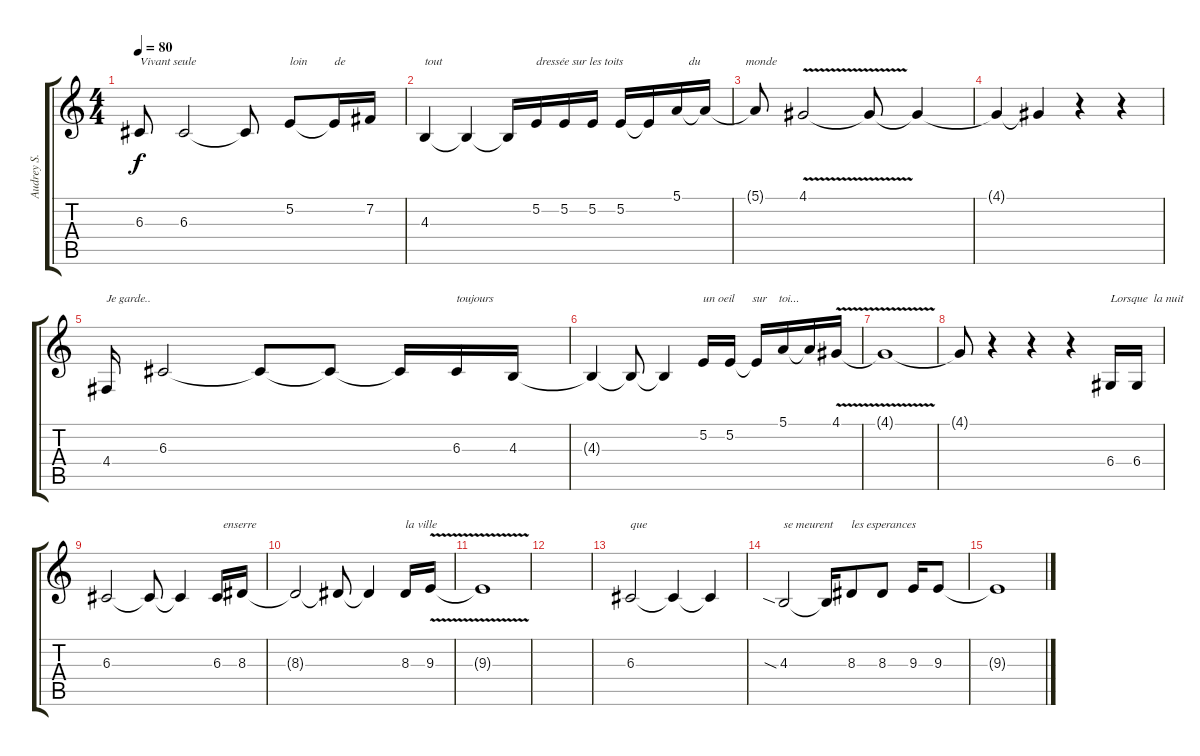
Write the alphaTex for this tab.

\track ("Audrey S." "Audrey S.") {instrument lead2sawtooth}
\staff {score tabs}
\tuning (E4 B3 G3 D3 A2 E2) {hide}
\ts (4 4)
\tempo 80
\clef g2
\ks c
6.3.8{txt "Vivant seule" dy f} 6.3.2 6.3{t}.8 5.2.8{txt "loin         de"} 5.2{t}.16 7.2.16 |
4.3.4{txt "tout"} 4.3{t}.4 4.3{t}.16 5.2.16{txt "dressée sur les toits"} 5.2.16 5.2.16 5.2.16 5.2{t}.16 5.1.16{txt "    du               monde"} 5.1{t}.16 |
5.1{t}.8 4.1{v}.2 4.1{t}.8 4.1{t}.4 |
4.1{t}.4 4.1{t}.4 r.4 r.4 |
4.4.16{txt "Je garde.."} 6.3.2 6.3{t}.8 6.3{t}.8 6.3{t}.16 6.3.16{txt "toujours"} 4.3.16 |
4.3{t}.4 4.3{t}.8 4.3{t}.4 5.2.16{txt "un oeil      sur    toi..."} 5.2.16 5.2{t}.16 5.1.16 5.1{t}.16 4.1{v}.16 |
4.1{t}.1 |
4.1{t}.8 r.4 r.4 r.4 6.4.16{txt "Lorsque  la nuit"} 6.4.16 |
6.3.2 6.3{t}.8 6.3{t}.4 6.3.16{txt "  enserre"} 8.3.16 |
8.3{t}.2 8.3{t}.8 8.3{t}.4 8.3.16{txt "la ville"} 9.3{v}.16 |
9.3{t}.1 |
|
6.3.2{txt "que"} 6.3{t}.4 6.3{t}.4 |
4.3{sia}.2{txt "se meurent"} 4.3{t}.16 8.3.8{txt "les esperances"} 8.3.8 9.3.16 9.3.8 |
9.3{t}.1
